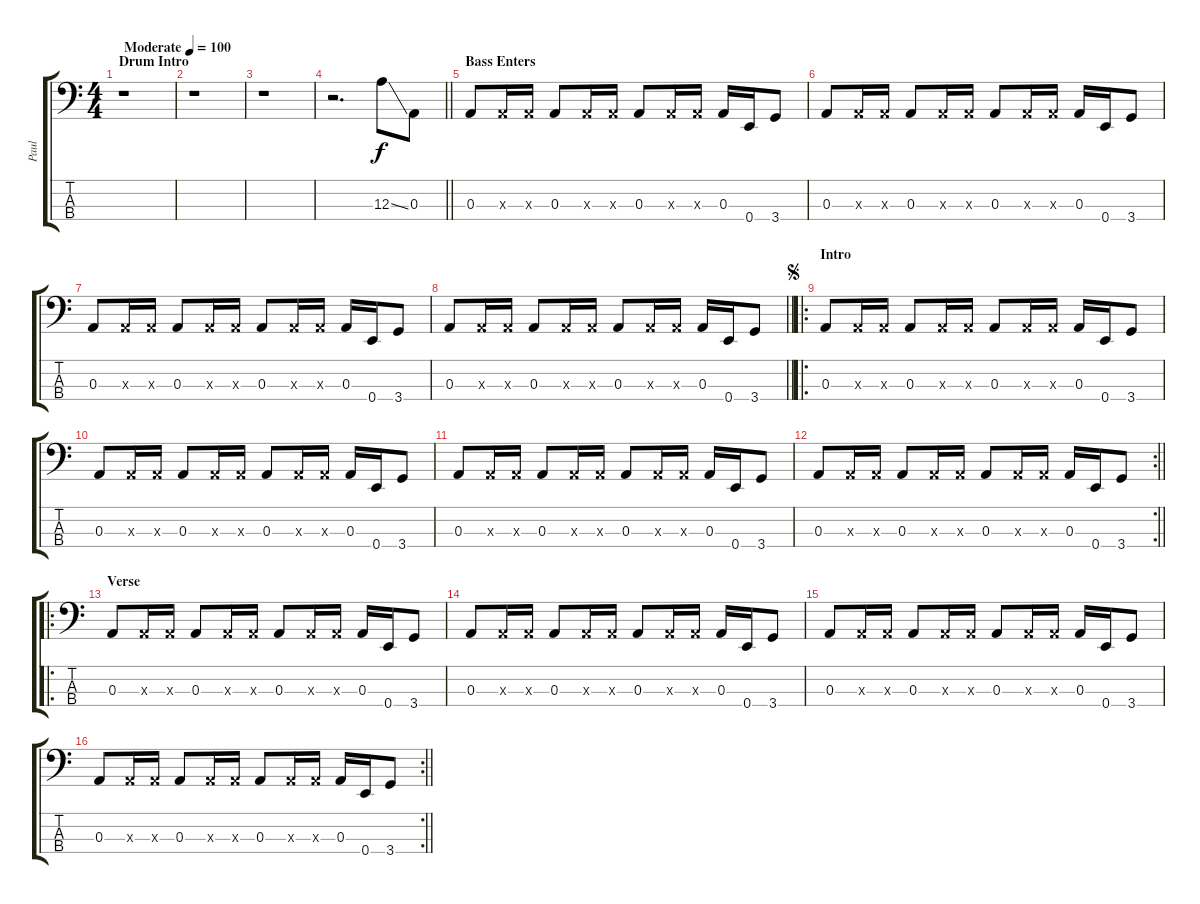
\track ("Paul" "Paul") {instrument electricbasspick}
\staff {score tabs}
\tuning (G2 D2 A1 E1) {hide}
\ts (4 4)
\section ("" "Drum Intro")
\tempo (100 "Moderate")
\clef f4
\ks c
r.1{dy f instrument electricbasspick} |
r.1 |
r.1 |
\barLineRight lightlight
r.2{d} 12.3{ss}.8 0.3.8 |
\section ("" "Bass Enters")
0.3.8 0.3{x}.16 0.3{x}.16 0.3.8 0.3{x}.16 0.3{x}.16 0.3.8 0.3{x}.16 0.3{x}.16 0.3.16 0.4.16 3.4.8 |
0.3.8 0.3{x}.16 0.3{x}.16 0.3.8 0.3{x}.16 0.3{x}.16 0.3.8 0.3{x}.16 0.3{x}.16 0.3.16 0.4.16 3.4.8 |
0.3.8 0.3{x}.16 0.3{x}.16 0.3.8 0.3{x}.16 0.3{x}.16 0.3.8 0.3{x}.16 0.3{x}.16 0.3.16 0.4.16 3.4.8 |
\barLineRight lightlight
0.3.8 0.3{x}.16 0.3{x}.16 0.3.8 0.3{x}.16 0.3{x}.16 0.3.8 0.3{x}.16 0.3{x}.16 0.3.16 0.4.16 3.4.8 |
\ro
\section ("" "Intro")
\jump segno
0.3.8 0.3{x}.16 0.3{x}.16 0.3.8 0.3{x}.16 0.3{x}.16 0.3.8 0.3{x}.16 0.3{x}.16 0.3.16 0.4.16 3.4.8 |
0.3.8 0.3{x}.16 0.3{x}.16 0.3.8 0.3{x}.16 0.3{x}.16 0.3.8 0.3{x}.16 0.3{x}.16 0.3.16 0.4.16 3.4.8 |
0.3.8 0.3{x}.16 0.3{x}.16 0.3.8 0.3{x}.16 0.3{x}.16 0.3.8 0.3{x}.16 0.3{x}.16 0.3.16 0.4.16 3.4.8 |
\rc 2
\barLineRight lightlight
0.3.8 0.3{x}.16 0.3{x}.16 0.3.8 0.3{x}.16 0.3{x}.16 0.3.8 0.3{x}.16 0.3{x}.16 0.3.16 0.4.16 3.4.8 |
\ro
\section ("" "Verse")
0.3.8 0.3{x}.16 0.3{x}.16 0.3.8 0.3{x}.16 0.3{x}.16 0.3.8 0.3{x}.16 0.3{x}.16 0.3.16 0.4.16 3.4.8 |
0.3.8 0.3{x}.16 0.3{x}.16 0.3.8 0.3{x}.16 0.3{x}.16 0.3.8 0.3{x}.16 0.3{x}.16 0.3.16 0.4.16 3.4.8 |
0.3.8 0.3{x}.16 0.3{x}.16 0.3.8 0.3{x}.16 0.3{x}.16 0.3.8 0.3{x}.16 0.3{x}.16 0.3.16 0.4.16 3.4.8 |
\rc 2
\barLineRight lightlight
0.3.8 0.3{x}.16 0.3{x}.16 0.3.8 0.3{x}.16 0.3{x}.16 0.3.8 0.3{x}.16 0.3{x}.16 0.3.16 0.4.16 3.4.8
